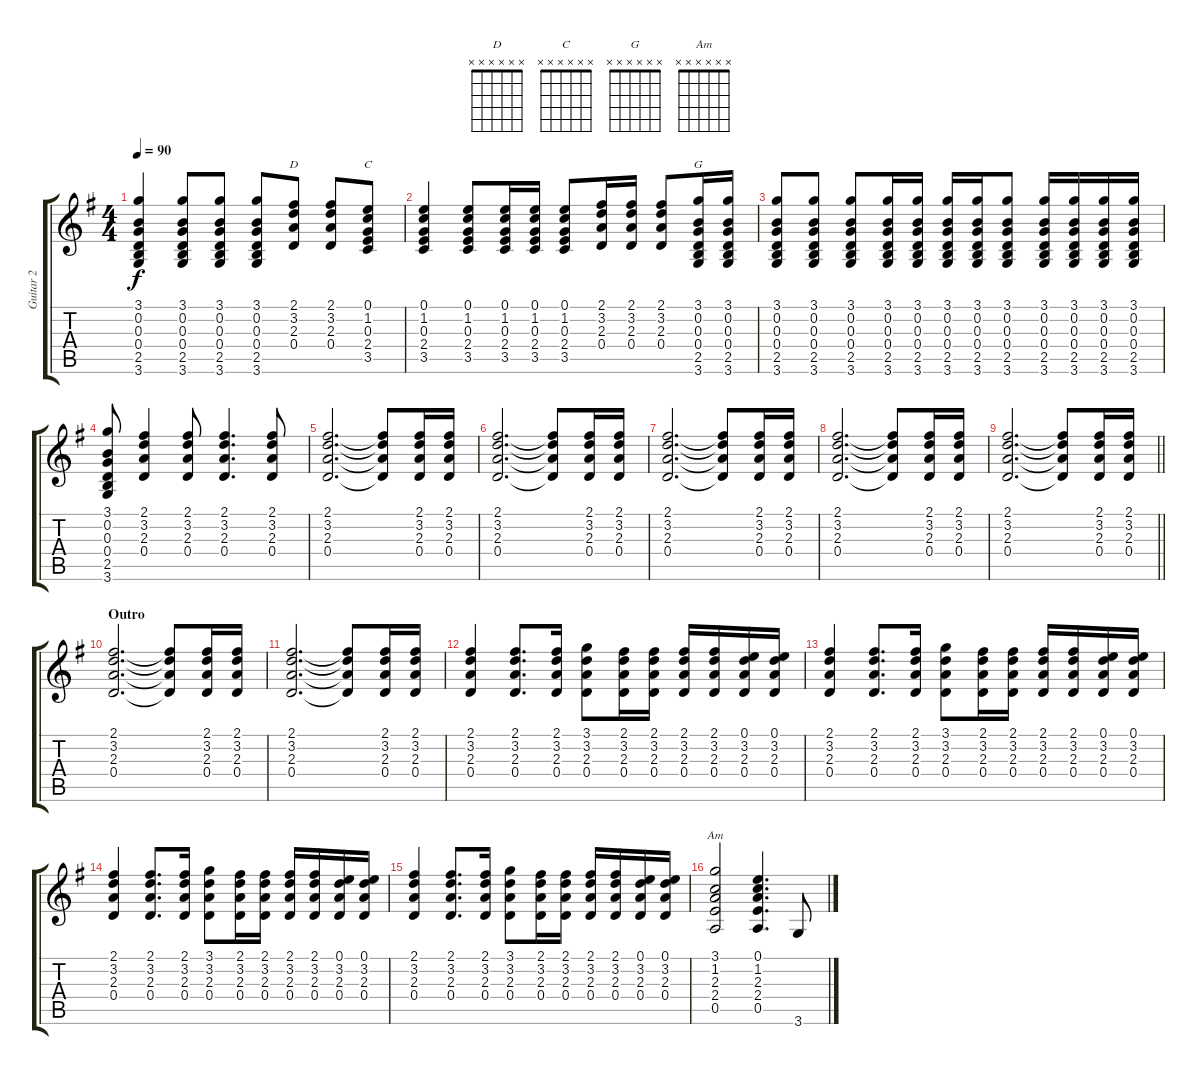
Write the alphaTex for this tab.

\track ("Guitar 2" "Guitar 2") {instrument acousticguitarsteel}
\staff {score tabs}
\tuning (E4 B3 G3 D3 A2 E2) {hide}
\chord ("D" x x x x x x)
\chord ("C" x x x x x x)
\chord ("G" x x x x x x)
\chord ("Am" x x x x x x)
\ts (4 4)
\tempo 90
\clef g2
\ks g
(3.1 0.2 0.3 0.4 2.5 3.6).4{dy f} (3.1 0.2 0.3 0.4 2.5 3.6).8 (3.1 0.2 0.3 0.4 2.5 3.6).8 (3.1 0.2 0.3 0.4 2.5 3.6).8 (2.1 3.2 2.3 0.4).8{ch "D"} (2.1 3.2 2.3 0.4).8 (0.1 1.2 0.3 2.4 3.5).8{ch "C"} |
(0.1 1.2 0.3 2.4 3.5).4 (0.1 1.2 0.3 2.4 3.5).8 (0.1 1.2 0.3 2.4 3.5).16 (0.1 1.2 0.3 2.4 3.5).16 (0.1 1.2 0.3 2.4 3.5).8 (2.1 3.2 2.3 0.4).16 (2.1 3.2 2.3 0.4).16 (2.1 3.2 2.3 0.4).8 (3.1 0.2 0.3 0.4 2.5 3.6).16{ch "G"} (3.1 0.2 0.3 0.4 2.5 3.6).16 |
(3.1 0.2 0.3 0.4 2.5 3.6).8 (3.1 0.2 0.3 0.4 2.5 3.6).8 (3.1 0.2 0.3 0.4 2.5 3.6).8 (3.1 0.2 0.3 0.4 2.5 3.6).16 (3.1 0.2 0.3 0.4 2.5 3.6).16 (3.1 0.2 0.3 0.4 2.5 3.6).16 (3.1 0.2 0.3 0.4 2.5 3.6).16 (3.1 0.2 0.3 0.4 2.5 3.6).8 (3.1 0.2 0.3 0.4 2.5 3.6).16 (3.1 0.2 0.3 0.4 2.5 3.6).16 (3.1 0.2 0.3 0.4 2.5 3.6).16 (3.1 0.2 0.3 0.4 2.5 3.6).16 |
(3.1 0.2 0.3 0.4 2.5 3.6).8 (2.1 3.2 2.3 0.4).4 (2.1 3.2 2.3 0.4).8 (2.1 3.2 2.3 0.4).4{d} (2.1 3.2 2.3 0.4).8 |
(2.1 3.2 2.3 0.4).2{d} (2.1{t} 3.2{t} 2.3{t} 0.4{t}).8 (2.1 3.2 2.3 0.4).16 (2.1 3.2 2.3 0.4).16 |
(2.1 3.2 2.3 0.4).2{d} (2.1{t} 3.2{t} 2.3{t} 0.4{t}).8 (2.1 3.2 2.3 0.4).16 (2.1 3.2 2.3 0.4).16 |
(2.1 3.2 2.3 0.4).2{d} (2.1{t} 3.2{t} 2.3{t} 0.4{t}).8 (2.1 3.2 2.3 0.4).16 (2.1 3.2 2.3 0.4).16 |
(2.1 3.2 2.3 0.4).2{d} (2.1{t} 3.2{t} 2.3{t} 0.4{t}).8 (2.1 3.2 2.3 0.4).16 (2.1 3.2 2.3 0.4).16 |
\barLineRight lightlight
(2.1 3.2 2.3 0.4).2{d} (2.1{t} 3.2{t} 2.3{t} 0.4{t}).8 (2.1 3.2 2.3 0.4).16 (2.1 3.2 2.3 0.4).16 |
\section ("" "Outro")
(2.1 3.2 2.3 0.4).2{d} (2.1{t} 3.2{t} 2.3{t} 0.4{t}).8 (2.1 3.2 2.3 0.4).16 (2.1 3.2 2.3 0.4).16 |
(2.1 3.2 2.3 0.4).2{d} (2.1{t} 3.2{t} 2.3{t} 0.4{t}).8 (2.1 3.2 2.3 0.4).16 (2.1 3.2 2.3 0.4).16 |
(2.1 3.2 2.3 0.4).4 (2.1 3.2 2.3 0.4).8{d} (2.1 3.2 2.3 0.4).16 (3.1 3.2 2.3 0.4).8 (2.1 3.2 2.3 0.4).16 (2.1 3.2 2.3 0.4).16 (2.1 3.2 2.3 0.4).16 (2.1 3.2 2.3 0.4).16 (0.1 3.2 2.3 0.4).16 (0.1 3.2 2.3 0.4).16 |
(2.1 3.2 2.3 0.4).4 (2.1 3.2 2.3 0.4).8{d} (2.1 3.2 2.3 0.4).16 (3.1 3.2 2.3 0.4).8 (2.1 3.2 2.3 0.4).16 (2.1 3.2 2.3 0.4).16 (2.1 3.2 2.3 0.4).16 (2.1 3.2 2.3 0.4).16 (0.1 3.2 2.3 0.4).16 (0.1 3.2 2.3 0.4).16 |
(2.1 3.2 2.3 0.4).4 (2.1 3.2 2.3 0.4).8{d} (2.1 3.2 2.3 0.4).16 (3.1 3.2 2.3 0.4).8 (2.1 3.2 2.3 0.4).16 (2.1 3.2 2.3 0.4).16 (2.1 3.2 2.3 0.4).16 (2.1 3.2 2.3 0.4).16 (0.1 3.2 2.3 0.4).16 (0.1 3.2 2.3 0.4).16 |
(2.1 3.2 2.3 0.4).4 (2.1 3.2 2.3 0.4).8{d} (2.1 3.2 2.3 0.4).16 (3.1 3.2 2.3 0.4).8 (2.1 3.2 2.3 0.4).16 (2.1 3.2 2.3 0.4).16 (2.1 3.2 2.3 0.4).16 (2.1 3.2 2.3 0.4).16 (0.1 3.2 2.3 0.4).16 (0.1 3.2 2.3 0.4).16 |
(3.1 1.2 2.3 2.4 0.5).2{ch "Am"} (0.1 1.2 2.3 2.4 0.5).4{d} 3.6.8
